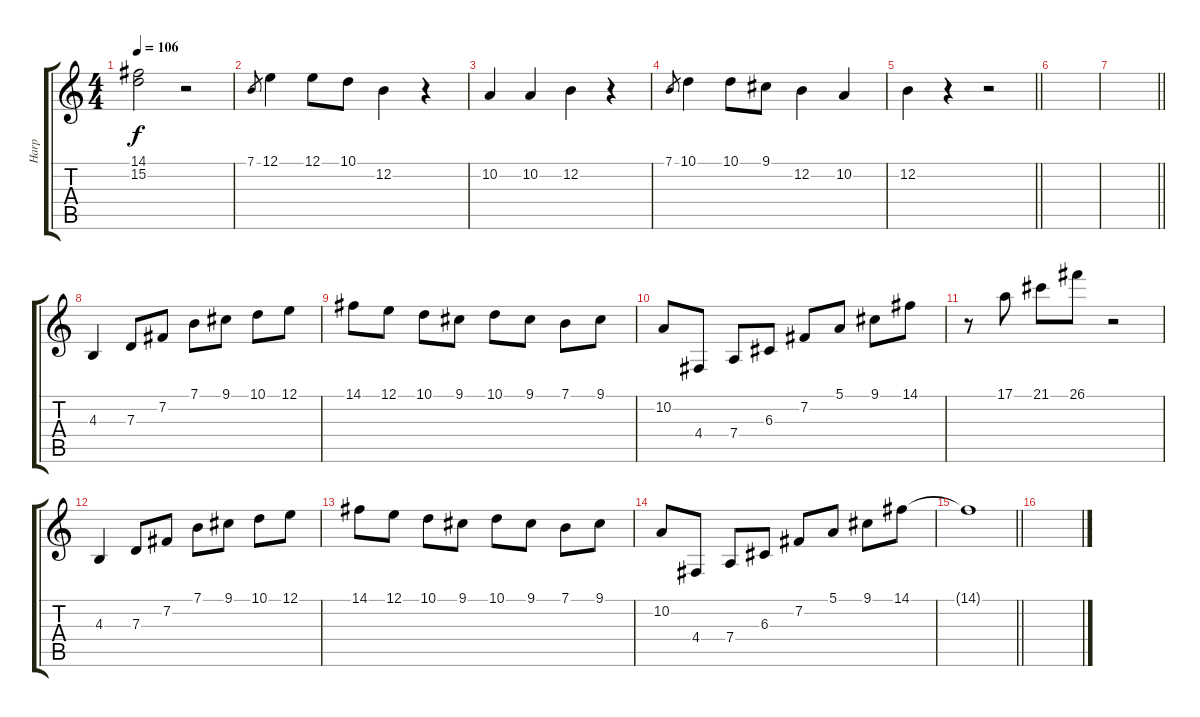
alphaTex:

\track ("Harp" "Harp") {instrument orchestralharp}
\staff {score tabs}
\tuning (E4 B3 G3 D3 A2 E2) {hide}
\ts (4 4)
\tempo 106
\clef g2
\ks c
(14.1 15.2).2{dy f} r.2 |
7.1.8{gr} 12.1.4 12.1.8 10.1.8 12.2.4 r.4 |
10.2.4 10.2.4 12.2.4 r.4 |
7.1.8{gr} 10.1.4 10.1.8 9.1.8 12.2.4 10.2.4 |
\barLineRight lightlight
12.2.4 r.4 r.2 |
\section ("" "")
|
\barLineRight lightlight
|
\section ("" "")
4.3.4 7.3.8 7.2.8 7.1.8 9.1.8 10.1.8 12.1.8 |
14.1.8 12.1.8 10.1.8 9.1.8 10.1.8 9.1.8 7.1.8 9.1.8 |
10.2.8 4.4.8 7.4.8 6.3.8 7.2.8 5.1.8 9.1.8 14.1.8 |
r.8 17.1.8 21.1.8 26.1.8 r.2 |
4.3.4 7.3.8 7.2.8 7.1.8 9.1.8 10.1.8 12.1.8 |
14.1.8 12.1.8 10.1.8 9.1.8 10.1.8 9.1.8 7.1.8 9.1.8 |
10.2.8 4.4.8 7.4.8 6.3.8 7.2.8 5.1.8 9.1.8 14.1.8 |
\barLineRight lightlight
14.1{t}.1 |
\section ("" "")
